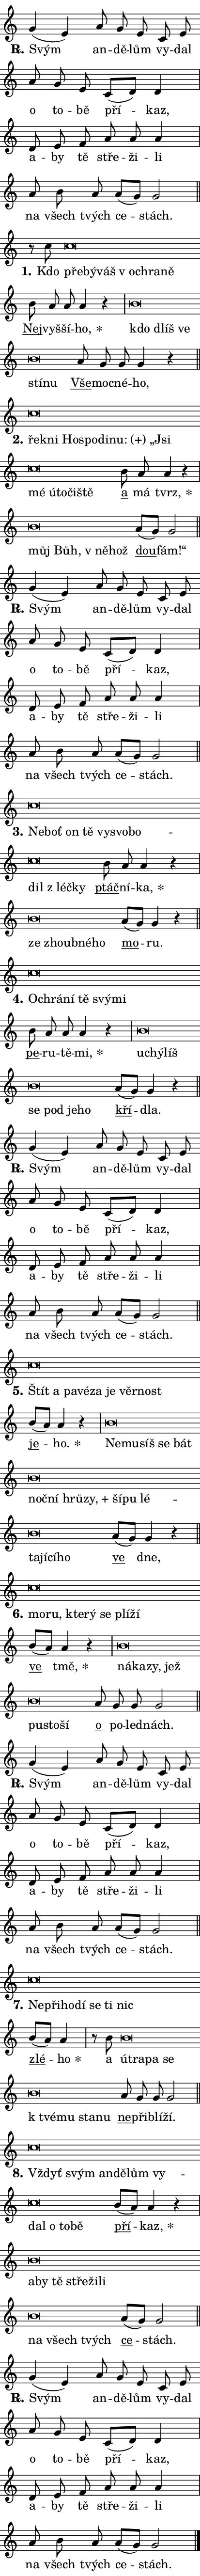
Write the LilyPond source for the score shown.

\version "2.22.1"
\header { tagline = "" }
\paper {
  indent = 0\cm
  top-margin = 0\cm
  right-margin = 0\cm
  bottom-margin = 0\cm
  left-margin = 0\cm
  paper-width = 7\cm
  page-breaking = #ly:one-page-breaking
  system-system-spacing.basic-distance = #11
  score-system-spacing.basic-distance = #11.3
  ragged-last = ##f
}


%% Author: Thomas Morley
%% https://lists.gnu.org/archive/html/lilypond-user/2020-05/msg00002.html
#(define (line-position grob)
"Returns position of @var[grob} in current system:
   @code{'start}, if at first time-step
   @code{'end}, if at last time-step
   @code{'middle} otherwise
"
  (let* ((col (ly:item-get-column grob))
         (ln (ly:grob-object col 'left-neighbor))
         (rn (ly:grob-object col 'right-neighbor))
         (col-to-check-left (if (ly:grob? ln) ln col))
         (col-to-check-right (if (ly:grob? rn) rn col))
         (break-dir-left
           (and
             (ly:grob-property col-to-check-left 'non-musical #f)
             (ly:item-break-dir col-to-check-left)))
         (break-dir-right
           (and
             (ly:grob-property col-to-check-right 'non-musical #f)
             (ly:item-break-dir col-to-check-right))))
        (cond ((eqv? 1 break-dir-left) 'start)
              ((eqv? -1 break-dir-right) 'end)
              (else 'middle))))

#(define (tranparent-at-line-position vctor)
  (lambda (grob)
  "Relying on @code{line-position} select the relevant enry from @var{vctor}.
Used to determine transparency,"
    (case (line-position grob)
      ((end) (not (vector-ref vctor 0)))
      ((middle) (not (vector-ref vctor 1)))
      ((start) (not (vector-ref vctor 2))))))

noteHeadBreakVisibility =
#(define-music-function (break-visibility)(vector?)
"Makes @code{NoteHead}s transparent relying on @var{break-visibility}"
#{
  \override NoteHead.transparent =
    #(tranparent-at-line-position break-visibility)
#})

#(define delete-ledgers-for-transparent-note-heads
  (lambda (grob)
    "Reads whether a @code{NoteHead} is transparent.
If so this @code{NoteHead} is removed from @code{'note-heads} from
@var{grob}, which is supposed to be @code{LedgerLineSpanner}.
As a result ledgers are not printed for this @code{NoteHead}"
    (let* ((nhds-array (ly:grob-object grob 'note-heads))
           (nhds-list
             (if (ly:grob-array? nhds-array)
                 (ly:grob-array->list nhds-array)
                 '()))
           ;; Relies on the transparent-property being done before
           ;; Staff.LedgerLineSpanner.after-line-breaking is executed.
           ;; This is fragile ...
           (to-keep
             (remove
               (lambda (nhd)
                 (ly:grob-property nhd 'transparent #f))
               nhds-list)))
      ;; TODO find a better method to iterate over grob-arrays, similiar
      ;; to filter/remove etc for lists
      ;; For now rebuilt from scratch
      (set! (ly:grob-object grob 'note-heads)  '())
      (for-each
        (lambda (nhd)
          (ly:pointer-group-interface::add-grob grob 'note-heads nhd))
        to-keep))))

hideNotes = {
  \noteHeadBreakVisibility #begin-of-line-visible
}
unHideNotes = {
  \noteHeadBreakVisibility #all-visible
}

% work-around for resetting accidentals
% https://lilypond.org/doc/v2.23/Documentation/notation/displaying-rhythms#unmetered-music
cadenzaMeasure = {
  \cadenzaOff
  \partial 1024 s1024
  \cadenzaOn
}

#(define-markup-command (accent layout props text) (markup?)
  "Underline accented syllable"
  (interpret-markup layout props
    #{\markup \override #'(offset . 4.3) \underline { #text }#}))

responsum = \markup \concat {
  "R" \hspace #-1.05 \path #0.1 #'((moveto 0 0.07) (lineto 0.9 0.8)) \hspace #0.05 "."
}

\layout {
    \context {
        \Staff
        \remove "Time_signature_engraver"
        \override LedgerLineSpanner.after-line-breaking = #delete-ledgers-for-transparent-note-heads
    }
    \context {
        \Voice {
            \override NoteHead.output-attributes = #'((class . "notehead"))
            \override Hairpin.height = #0.55
        }
    }
    \context {
        \Lyrics {
            \override StanzaNumber.output-attributes = #'((class . "stanzanumber"))
            \override LyricSpace.minimum-distance = #0.9
            \override LyricText.font-name = #"TeX Gyre Schola"
            \override LyricText.font-size = 1
            \override StanzaNumber.font-name = #"TeX Gyre Schola Bold"
            \override StanzaNumber.font-size = 1
        }
    }
}

% magnetic-lyrics.ily
%
%   written by
%     Jean Abou Samra <jean@abou-samra.fr>
%     Werner Lemberg <wl@gnu.org>
%
%   adapted by
%     Jiri Hon <jiri.hon@gmail.com>
%
% Version 2022-Apr-15

% https://www.mail-archive.com/lilypond-user@gnu.org/msg149350.html

#(define (Left_hyphen_pointer_engraver context)
   "Collect syllable-hyphen-syllable occurrences in lyrics and store
them in properties.  This engraver only looks to the left.  For
example, if the lyrics input is @code{foo -- bar}, it does the
following.

@itemize @bullet
@item
Set the @code{text} property of the @code{LyricHyphen} grob between
@q{foo} and @q{bar} to @code{foo}.

@item
Set the @code{left-hyphen} property of the @code{LyricText} grob with
text @q{foo} to the @code{LyricHyphen} grob between @q{foo} and
@q{bar}.
@end itemize

Use this auxiliary engraver in combination with the
@code{lyric-@/text::@/apply-@/magnetic-@/offset!} hook."
   (let ((hyphen #f)
         (text #f))
     (make-engraver
      (acknowledgers
       ((lyric-syllable-interface engraver grob source-engraver)
        (set! text grob)))
      (end-acknowledgers
       ((lyric-hyphen-interface engraver grob source-engraver)
        ;(when (not (grob::has-interface grob 'lyric-space-interface))
          (set! hyphen grob)));)
      ((stop-translation-timestep engraver)
       (when (and text hyphen)
         (ly:grob-set-object! text 'left-hyphen hyphen))
       (set! text #f)
       (set! hyphen #f)))))

#(define (lyric-text::apply-magnetic-offset! grob)
   "If the space between two syllables is less than the value in
property @code{LyricText@/.details@/.squash-threshold}, move the right
syllable to the left so that it gets concatenated with the left
syllable.

Use this function as a hook for
@code{LyricText@/.after-@/line-@/breaking} if the
@code{Left_@/hyphen_@/pointer_@/engraver} is active."
   (let ((hyphen (ly:grob-object grob 'left-hyphen #f)))
     (when hyphen
       (let ((left-text (ly:spanner-bound hyphen LEFT)))
         (when (grob::has-interface left-text 'lyric-syllable-interface)
           (let* ((common (ly:grob-common-refpoint grob left-text X))
                  (this-x-ext (ly:grob-extent grob common X))
                  (left-x-ext
                   (begin
                     ;; Trigger magnetism for left-text.
                     (ly:grob-property left-text 'after-line-breaking)
                     (ly:grob-extent left-text common X)))
                  ;; `delta` is the gap width between two syllables.
                  (delta (- (interval-start this-x-ext)
                            (interval-end left-x-ext)))
                  (details (ly:grob-property grob 'details))
                  (threshold (assoc-get 'squash-threshold details 0.2)))
             (when (< delta threshold)
               (let* (;; We have to manipulate the input text so that
                      ;; ligatures crossing syllable boundaries are not
                      ;; disabled.  For languages based on the Latin
                      ;; script this is essentially a beautification.
                      ;; However, for non-Western scripts it can be a
                      ;; necessity.
                      (lt (ly:grob-property left-text 'text))
                      (rt (ly:grob-property grob 'text))
                      (is-space (grob::has-interface hyphen 'lyric-space-interface))
                      (space (if is-space " " ""))
                      (space-markup (grob-interpret-markup grob " "))
                      (space-size (interval-length (ly:stencil-extent space-markup X)))
                      (extra-delta (if is-space space-size 0))
                      ;; Append new syllable.
                      (ltrt-space (if (and (string? lt) (string? rt))
                                (string-append lt space rt)
                                (make-concat-markup (list lt space rt))))
                      ;; Right-align `ltrt` to the right side.
                      (ltrt-space-markup (grob-interpret-markup
                               grob
                               (make-translate-markup
                                (cons (interval-length this-x-ext) 0)
                                (make-right-align-markup ltrt-space)))))
                 (begin
                   ;; Don't print `left-text`.
                   (ly:grob-set-property! left-text 'stencil #f)
                   ;; Set text and stencil (which holds all collected
                   ;; syllables so far) and shift it to the left.
                   (ly:grob-set-property! grob 'text ltrt-space)
                   (ly:grob-set-property! grob 'stencil ltrt-space-markup)
                   (ly:grob-translate-axis! grob (- (- delta extra-delta)) X))))))))))


#(define (lyric-hyphen::displace-bounds-first grob)
   ;; Make very sure this callback isn't triggered too early.
   (let ((left (ly:spanner-bound grob LEFT))
         (right (ly:spanner-bound grob RIGHT)))
     (ly:grob-property left 'after-line-breaking)
     (ly:grob-property right 'after-line-breaking)
     (ly:lyric-hyphen::print grob)))

squashThreshold = #0.4

\layout {
  \context {
    \Lyrics
    \consists #Left_hyphen_pointer_engraver
    \override LyricText.after-line-breaking =
      #lyric-text::apply-magnetic-offset!
    \override LyricHyphen.stencil = #lyric-hyphen::displace-bounds-first
    \override LyricText.details.squash-threshold = \squashThreshold
    \override LyricHyphen.minimum-distance = 0
    \override LyricHyphen.minimum-length = \squashThreshold
  }
}

squash = \override LyricText.details.squash-threshold = 9999
unSquash = \override LyricText.details.squash-threshold = \squashThreshold

left = \override LyricText.self-alignment-X = #LEFT
unLeft = \revert LyricText.self-alignment-X

starOffset = #(lambda (grob) 
                (let ((x_offset (ly:self-alignment-interface::aligned-on-x-parent grob)))
                  (if (= x_offset 0) 0 (+ x_offset 1.2))))

star = #(define-music-function (syllable)(string?)
"Append star separator at the end of a syllable"
#{
  \once \override LyricText.X-offset = #starOffset
  \lyricmode { \markup {
    #syllable
    \override #'((font-name . "TeX Gyre Schola Bold")) \hspace #0.2 \lower #0.65 \larger "*"
  } }
#})

starAccent = #(define-music-function (syllable)(string?)
"Append star separator at the end of a syllable and make accent"
#{
  \once \override LyricText.X-offset = #starOffset
  \lyricmode { \markup {
    \accent #syllable
    \override #'((font-name . "TeX Gyre Schola Bold")) \hspace #0.2 \lower #0.65 \larger "*"
  } }
#})

breath = #(define-music-function (syllable)(string?)
"Append breathing indicator at the end of a syllable"
#{
  \lyricmode { \markup { #syllable "+" } }
#})

optionalBreath = #(define-music-function (syllable)(string?)
"Append optional breathing indicator at the end of a syllable"
#{
  \lyricmode { \markup { #syllable "(+)" } }
#})


\score {
    <<
        \new Voice = "melody" { \cadenzaOn \key c \major \relative { g'4( e) a8 g e c e \bar "" a g e c[( d)] d4 \cadenzaMeasure \bar "|" d8 e f \bar "" a a a4 \cadenzaMeasure \bar "|" a8 b a a[( g)] g2 \cadenzaMeasure \bar "||" \break } }
        \new Lyrics \lyricsto "melody" { \lyricmode { \set stanza = \responsum
Svým an -- dě -- lům vy -- dal o to -- bě pří -- kaz, a -- by tě stře -- ži -- li na všech tvých ce -- stách. } }
    >>
    \layout {}
}

\score {
    <<
        \new Voice = "melody" { \cadenzaOn \key c \major \relative { r8 c''8 c\breve*1/16 \hideNotes \breve*1/16 \bar "" \breve*1/16 \bar "" \breve*1/16 \bar "" \breve*1/16 \breve*1/16 \bar "" \unHideNotes \bar "" b8 a a a4 r \cadenzaMeasure \bar "|" b\breve*1/16 \hideNotes \breve*1/16 \bar "" \breve*1/16 \bar "" \breve*1/16 \breve*1/16 \bar "" \unHideNotes \bar "" a8 g g g4 r \cadenzaMeasure \bar "||" \break } }
        \new Lyrics \lyricsto "melody" { \lyricmode { \set stanza = "1."
Kdo \left pře -- \squash bý -- váš "v o" -- chra -- ně \unLeft \unSquash \markup \accent Nej -- vyš -- ší -- \star ho, \left kdo \squash dlíš ve stí -- nu \unLeft \unSquash \markup \accent Vše -- moc -- né -- ho, } }
    >>
    \layout {}
}

\score {
    <<
        \new Voice = "melody" { \cadenzaOn \key c \major \relative { c''\breve*1/16 \hideNotes \breve*1/16 \bar "" \breve*1/16 \bar "" \breve*1/16 \bar "" \breve*1/16 \bar "" \breve*1/16 \bar "" \breve*1/16 \bar "" \breve*1/16 \bar "" \breve*1/16 \bar "" \breve*1/16 \bar "" \breve*1/16 \breve*1/16 \bar "" \unHideNotes \bar "" b8 a a4 r \cadenzaMeasure \bar "|" b\breve*1/16 \hideNotes \breve*1/16 \bar "" \breve*1/16 \breve*1/16 \bar "" \unHideNotes \bar "" a8[( g)] g2 \cadenzaMeasure \bar "||" \break } }
        \new Lyrics \lyricsto "melody" { \lyricmode { \set stanza = "2."
\left řek -- \squash ni Ho -- spo -- di -- \optionalBreath nu: „Jsi mé ú -- to -- či -- ště \unLeft \unSquash \markup \accent a má \star tvrz, \left můj \squash Bůh, "v ně" -- hož \unLeft \unSquash \markup \accent dou -- fám!“ } }
    >>
    \layout {}
}

\score {
    <<
        \new Voice = "melody" { \cadenzaOn \key c \major \relative { g'4( e) a8 g e c e \bar "" a g e c[( d)] d4 \cadenzaMeasure \bar "|" d8 e f \bar "" a a a4 \cadenzaMeasure \bar "|" a8 b a a[( g)] g2 \cadenzaMeasure \bar "||" \break } }
        \new Lyrics \lyricsto "melody" { \lyricmode { \set stanza = \responsum
Svým an -- dě -- lům vy -- dal o to -- bě pří -- kaz, a -- by tě stře -- ži -- li na všech tvých ce -- stách. } }
    >>
    \layout {}
}

\score {
    <<
        \new Voice = "melody" { \cadenzaOn \key c \major \relative { c''\breve*1/16 \hideNotes \breve*1/16 \bar "" \breve*1/16 \bar "" \breve*1/16 \bar "" \breve*1/16 \bar "" \breve*1/16 \bar "" \breve*1/16 \bar "" \breve*1/16 \bar "" \breve*1/16 \breve*1/16 \bar "" \unHideNotes \bar "" b8 a a4 r \cadenzaMeasure \bar "|" b\breve*1/16 \hideNotes \breve*1/16 \bar "" \breve*1/16 \breve*1/16 \bar "" \unHideNotes \bar "" a8[( g)] g4 r \cadenzaMeasure \bar "||" \break } }
        \new Lyrics \lyricsto "melody" { \lyricmode { \set stanza = "3."
\left Ne -- \squash boť on tě vy -- svo -- bo -- dil "z léč" -- ky \unLeft \unSquash \markup \accent ptáč -- ní -- \star ka, \left ze \squash zhoub -- né -- ho \unLeft \unSquash \markup \accent mo -- ru. } }
    >>
    \layout {}
}

\score {
    <<
        \new Voice = "melody" { \cadenzaOn \key c \major \relative { c''\breve*1/16 \hideNotes \breve*1/16 \bar "" \breve*1/16 \bar "" \breve*1/16 \bar "" \breve*1/16 \breve*1/16 \bar "" \unHideNotes \bar "" b8 a a a4 r \cadenzaMeasure \bar "|" b\breve*1/16 \hideNotes \breve*1/16 \bar "" \breve*1/16 \bar "" \breve*1/16 \bar "" \breve*1/16 \bar "" \breve*1/16 \breve*1/16 \bar "" \unHideNotes \bar "" a8[( g)] g4 r \cadenzaMeasure \bar "||" \break } }
        \new Lyrics \lyricsto "melody" { \lyricmode { \set stanza = "4."
\left O -- \squash chrá -- ní tě svý -- mi \unLeft \unSquash \markup \accent pe -- ru -- tě -- \star mi, \left u -- \squash chý -- líš se pod je -- ho \unLeft \unSquash \markup \accent kří -- dla. } }
    >>
    \layout {}
}

\score {
    <<
        \new Voice = "melody" { \cadenzaOn \key c \major \relative { g'4( e) a8 g e c e \bar "" a g e c[( d)] d4 \cadenzaMeasure \bar "|" d8 e f \bar "" a a a4 \cadenzaMeasure \bar "|" a8 b a a[( g)] g2 \cadenzaMeasure \bar "||" \break } }
        \new Lyrics \lyricsto "melody" { \lyricmode { \set stanza = \responsum
Svým an -- dě -- lům vy -- dal o to -- bě pří -- kaz, a -- by tě stře -- ži -- li na všech tvých ce -- stách. } }
    >>
    \layout {}
}

\score {
    <<
        \new Voice = "melody" { \cadenzaOn \key c \major \relative { c''\breve*1/16 \hideNotes \breve*1/16 \bar "" \breve*1/16 \bar "" \breve*1/16 \bar "" \breve*1/16 \bar "" \breve*1/16 \bar "" \breve*1/16 \breve*1/16 \bar "" \unHideNotes \bar "" b8[( a)] a4 r \cadenzaMeasure \bar "|" b\breve*1/16 \hideNotes \breve*1/16 \bar "" \breve*1/16 \bar "" \breve*1/16 \bar "" \breve*1/16 \bar "" \breve*1/16 \bar "" \breve*1/16 \bar "" \breve*1/16 \bar "" \breve*1/16 \bar "" \breve*1/16 \bar "" \breve*1/16 \bar "" \breve*1/16 \bar "" \breve*1/16 \bar "" \breve*1/16 \bar "" \breve*1/16 \breve*1/16 \bar "" \unHideNotes \bar "" a8[( g)] g4 r \cadenzaMeasure \bar "||" \break } }
        \new Lyrics \lyricsto "melody" { \lyricmode { \set stanza = "5."
\left Štít \squash a pa -- vé -- za je věr -- nost \unLeft \unSquash \markup \accent je -- \star ho. \left Ne -- \squash mu -- síš se bát noč -- ní hrů -- \breath "zy," ší -- pu lé -- ta -- jí -- cí -- ho \unLeft \unSquash \markup \accent ve dne, } }
    >>
    \layout {}
}

\score {
    <<
        \new Voice = "melody" { \cadenzaOn \key c \major \relative { c''\breve*1/16 \hideNotes \breve*1/16 \bar "" \breve*1/16 \bar "" \breve*1/16 \bar "" \breve*1/16 \bar "" \breve*1/16 \breve*1/16 \bar "" \unHideNotes \bar "" b8[( a)] a4 r \cadenzaMeasure \bar "|" b\breve*1/16 \hideNotes \breve*1/16 \bar "" \breve*1/16 \bar "" \breve*1/16 \bar "" \breve*1/16 \bar "" \breve*1/16 \breve*1/16 \bar "" \unHideNotes \bar "" a8 g g g2 \cadenzaMeasure \bar "||" \break } }
        \new Lyrics \lyricsto "melody" { \lyricmode { \set stanza = "6."
\left mo -- \squash ru, kte -- rý se plí -- ží \unLeft \unSquash \markup \accent ve \star tmě, \left ná -- \squash ka -- zy, jež pu -- sto -- ší \unLeft \unSquash \markup \accent o po -- led -- nách. } }
    >>
    \layout {}
}

\score {
    <<
        \new Voice = "melody" { \cadenzaOn \key c \major \relative { g'4( e) a8 g e c e \bar "" a g e c[( d)] d4 \cadenzaMeasure \bar "|" d8 e f \bar "" a a a4 \cadenzaMeasure \bar "|" a8 b a a[( g)] g2 \cadenzaMeasure \bar "||" \break } }
        \new Lyrics \lyricsto "melody" { \lyricmode { \set stanza = \responsum
Svým an -- dě -- lům vy -- dal o to -- bě pří -- kaz, a -- by tě stře -- ži -- li na všech tvých ce -- stách. } }
    >>
    \layout {}
}

\score {
    <<
        \new Voice = "melody" { \cadenzaOn \key c \major \relative { c''\breve*1/16 \hideNotes \breve*1/16 \bar "" \breve*1/16 \bar "" \breve*1/16 \bar "" \breve*1/16 \bar "" \breve*1/16 \breve*1/16 \bar "" \unHideNotes \bar "" b8[( a)] a4 \cadenzaMeasure \bar "|" r8 b8 b\breve*1/16 \hideNotes \breve*1/16 \bar "" \breve*1/16 \bar "" \breve*1/16 \bar "" \breve*1/16 \bar "" \breve*1/16 \bar "" \breve*1/16 \breve*1/16 \bar "" \unHideNotes \bar "" a8 g g g2 \cadenzaMeasure \bar "||" \break } }
        \new Lyrics \lyricsto "melody" { \lyricmode { \set stanza = "7."
\left Ne -- \squash při -- ho -- dí se ti nic \unLeft \unSquash \markup \accent zlé -- \star ho a \left ú -- \squash tra -- pa se "k tvé" -- mu sta -- nu \unLeft \unSquash \markup \accent ne -- při -- blí -- ží. } }
    >>
    \layout {}
}

\score {
    <<
        \new Voice = "melody" { \cadenzaOn \key c \major \relative { c''\breve*1/16 \hideNotes \breve*1/16 \bar "" \breve*1/16 \bar "" \breve*1/16 \bar "" \breve*1/16 \bar "" \breve*1/16 \bar "" \breve*1/16 \bar "" \breve*1/16 \bar "" \breve*1/16 \breve*1/16 \bar "" \unHideNotes \bar "" b8[( a)] a4 r \cadenzaMeasure \bar "|" b\breve*1/16 \hideNotes \breve*1/16 \bar "" \breve*1/16 \bar "" \breve*1/16 \bar "" \breve*1/16 \bar "" \breve*1/16 \bar "" \breve*1/16 \bar "" \breve*1/16 \breve*1/16 \bar "" \unHideNotes \bar "" a8[( g)] g2 \cadenzaMeasure \bar "||" \break } }
        \new Lyrics \lyricsto "melody" { \lyricmode { \set stanza = "8."
\left Vždyť \squash svým an -- dě -- lům vy -- dal o to -- bě \unLeft \unSquash \markup \accent pří -- \star kaz, \left a -- \squash by tě stře -- ži -- li na všech tvých \unLeft \unSquash \markup \accent ce -- stách. } }
    >>
    \layout {}
}

\score {
    <<
        \new Voice = "melody" { \cadenzaOn \key c \major \relative { g'4( e) a8 g e c e \bar "" a g e c[( d)] d4 \cadenzaMeasure \bar "|" d8 e f \bar "" a a a4 \cadenzaMeasure \bar "|" a8 b a a[( g)] g2 \cadenzaMeasure \bar "||" \break } \bar "|." }
        \new Lyrics \lyricsto "melody" { \lyricmode { \set stanza = \responsum
Svým an -- dě -- lům vy -- dal o to -- bě pří -- kaz, a -- by tě stře -- ži -- li na všech tvých ce -- stách. } }
    >>
    \layout {}
}
